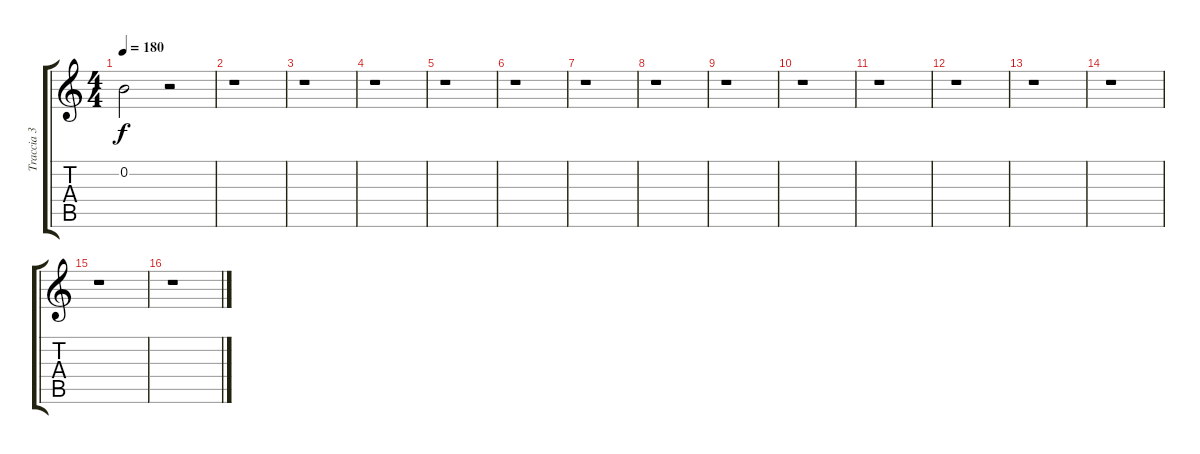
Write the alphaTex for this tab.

\track ("Traccia 3" "Traccia 3") {instrument electricguitarclean}
\staff {score tabs}
\tuning (E4 B3 G3 D3 A2 E2) {hide}
\ts (4 4)
\tempo 180
\clef g2
\ks c
0.2{t}.2{dy f} r.2 |
r.1 |
r.1 |
r.1 |
r.1 |
r.1 |
r.1 |
r.1 |
r.1 |
r.1 |
r.1 |
r.1 |
r.1 |
r.1 |
r.1 |
r.1
